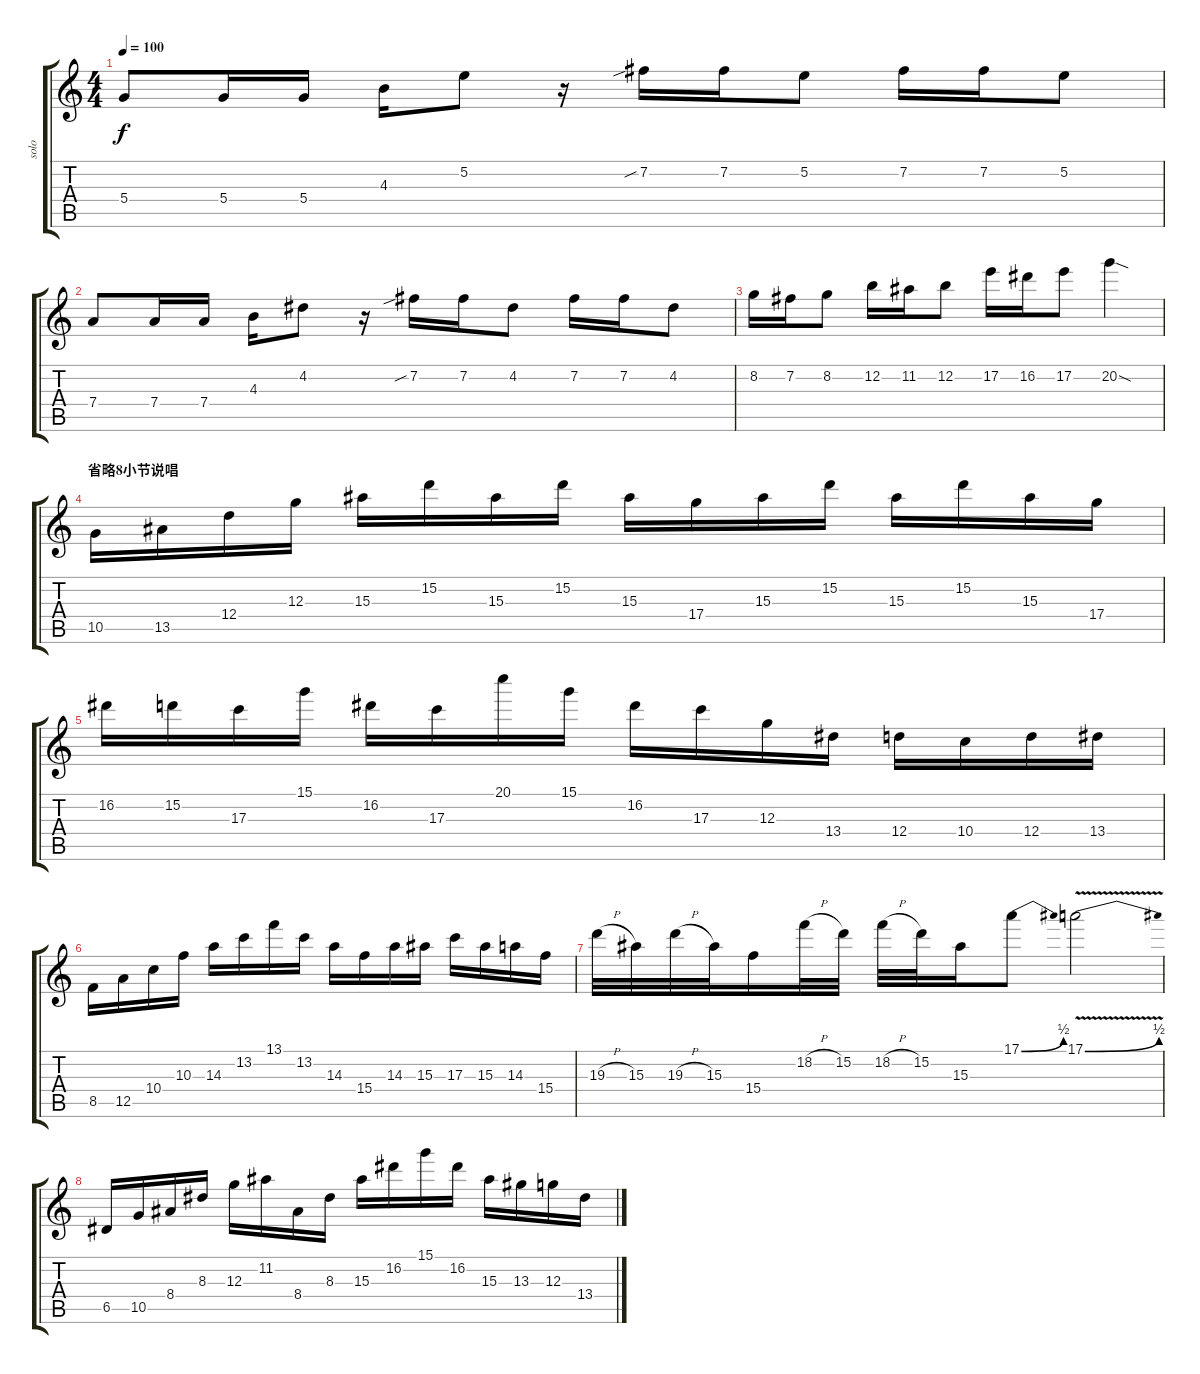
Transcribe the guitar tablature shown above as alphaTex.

\track ("solo" "solo") {instrument overdrivenguitar}
\staff {score tabs}
\tuning (E4 B3 G3 D3 A2 E2) {hide}
\ts (4 4)
\tempo 100
\clef g2
\ks c
5.4.8{dy f} 5.4.16 5.4.16 4.3.16 5.2.8 r.16 7.2{sib}.16 7.2.16 5.2.8 7.2.16 7.2.16 5.2.8 |
7.4.8 7.4.16 7.4.16 4.3.16 4.2.8 r.16 7.2{sib}.16 7.2.16 4.2.8 7.2.16 7.2.16 4.2.8 |
8.2.16 7.2.16 8.2.8 12.2.16 11.2.16 12.2.8 17.2.16 16.2.16 17.2.8 20.2{sod}.4 |
\section ("" "省略8小节说唱")
10.5.16 13.5.16 12.4.16 12.3.16 15.3.16 15.2.16 15.3.16 15.2.16 15.3.16 17.4.16 15.3.16 15.2.16 15.3.16 15.2.16 15.3.16 17.4.16 |
16.2.16 15.2.16 17.3.16 15.1.16 16.2.16 17.3.16 20.1.16 15.1.16 16.2.16 17.3.16 12.3.16 13.4.16 12.4.16 10.4.16 12.4.16 13.4.16 |
8.5.16 12.5.16 10.4.16 10.3.16 14.3.16 13.2.16 13.1.16 13.2.16 14.3.16 15.4.16 14.3.16 15.3.16 17.3.16 15.3.16 14.3.16 15.4.16 |
19.3{h}.32 15.3.32 19.3{h}.32 15.3.32 15.4.16 18.2{h}.32 15.2.32 18.2{h}.32 15.2.32 15.3.16 17.1{be (bend 0 0 60 2)}.8 17.1{be (bend 0 0 60 2) v}.2 |
6.5.16 10.5.16 8.4.16 8.3.16 12.3.16 11.2.16 8.4.16 8.3.16 15.3.16 16.2.16 15.1.16 16.2.16 15.3.16 13.3.16 12.3.16 13.4.16
